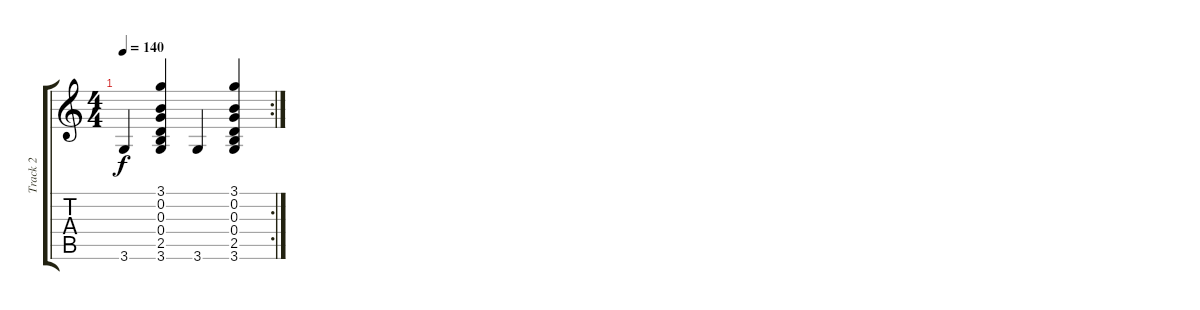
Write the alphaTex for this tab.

\track ("Track 2" "Track 2") {instrument acousticguitarsteel}
\staff {score tabs}
\tuning (E4 B3 G3 D3 A2 E2) {hide}
\rc 2
\ts (4 4)
\tempo 140
\clef g2
\ks c
3.6.4{dy f} (3.1 0.2 0.3 0.4 2.5 3.6).4 3.6.4 (3.1 0.2 0.3 0.4 2.5 3.6).4
